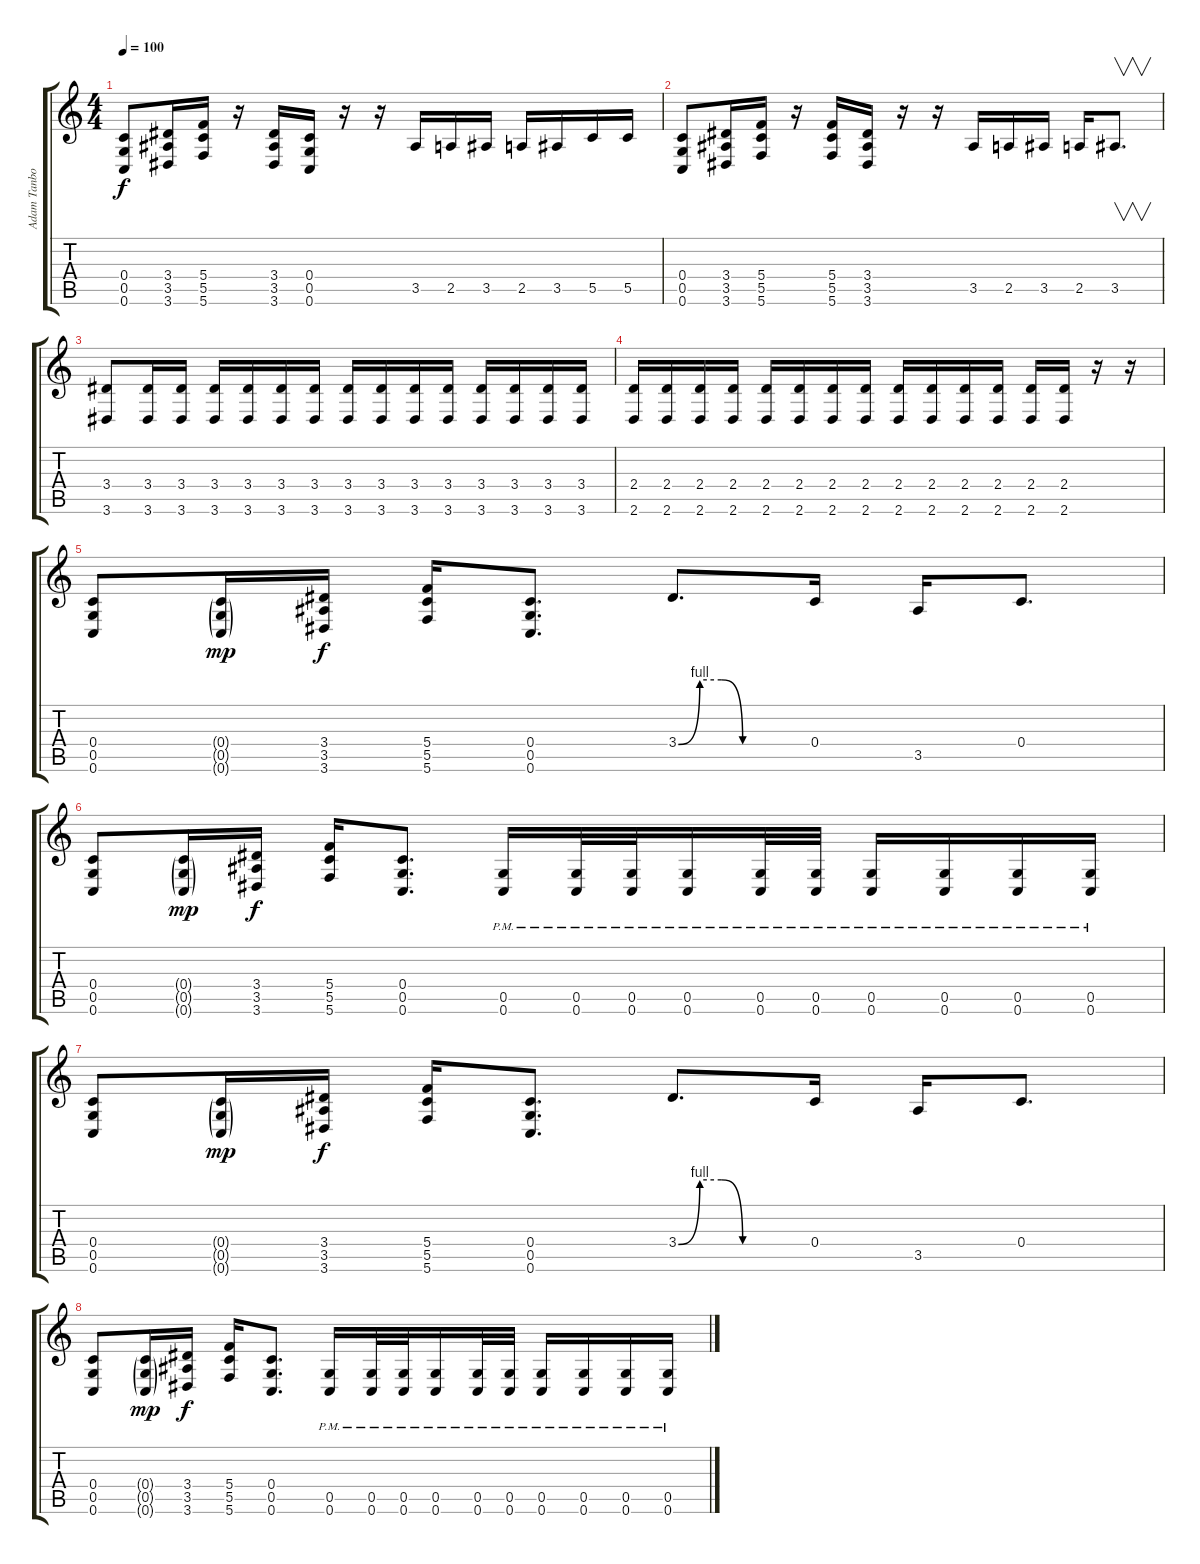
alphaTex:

\track ("Adam Tanbouz" "Adam Tanbo") {instrument distortionguitar}
\staff {score tabs}
\tuning (D4 A3 F3 C3 G2 C2) {hide}
\ts (4 4)
\tempo 100
\clef g2
\ks c
(0.4 0.5 0.6).8{dy f} (3.4 3.5 3.6).16 (5.4 5.5 5.6).16 r.16 (3.4 3.5 3.6).16 (0.4 0.5 0.6).16 r.16 r.16 3.5.16 2.5.16 3.5.16 2.5.16 3.5.16 5.5.16 5.5.16 |
(0.4 0.5 0.6).8 (3.4 3.5 3.6).16 (5.4 5.5 5.6).16 r.16 (5.4 5.5 5.6).16 (3.4 3.5 3.6).16 r.16 r.16 3.5.16 2.5.16 3.5.16 2.5.16 3.5.8{v d instrument guitarharmonics} |
(3.4 3.6).8{instrument distortionguitar} (3.4 3.6).16 (3.4 3.6).16 (3.4 3.6).16 (3.4 3.6).16 (3.4 3.6).16 (3.4 3.6).16 (3.4 3.6).16 (3.4 3.6).16 (3.4 3.6).16 (3.4 3.6).16 (3.4 3.6).16 (3.4 3.6).16 (3.4 3.6).16 (3.4 3.6).16 |
(2.4 2.6).16 (2.4 2.6).16 (2.4 2.6).16 (2.4 2.6).16 (2.4 2.6).16 (2.4 2.6).16 (2.4 2.6).16 (2.4 2.6).16 (2.4 2.6).16 (2.4 2.6).16 (2.4 2.6).16 (2.4 2.6).16 (2.4 2.6).16 (2.4 2.6).16 r.16 r.16 |
(0.4 0.5 0.6).8 (0.4{g} 0.5{g} 0.6{g}).16{dy mp} (3.4 3.5 3.6).16{dy f} (5.4 5.5 5.6).16 (0.4 0.5 0.6).8{d} 3.4{be (custom 0 0 10 4 20 4 30 0 60 0)}.8{d} 0.4.16 3.5.16 0.4.8{d} |
(0.4 0.5 0.6).8 (0.4{g} 0.5{g} 0.6{g}).16{dy mp} (3.4 3.5 3.6).16{dy f} (5.4 5.5 5.6).16 (0.4 0.5 0.6).8{d} (0.5 0.6{pm}).16 (0.5 0.6{pm}).32 (0.5 0.6{pm}).32 (0.5 0.6{pm}).16 (0.5 0.6{pm}).32 (0.5 0.6{pm}).32 (0.5 0.6{pm}).16 (0.5 0.6{pm}).16 (0.5 0.6{pm}).16 (0.5 0.6{pm}).16 |
(0.4 0.5 0.6).8 (0.4{g} 0.5{g} 0.6{g}).16{dy mp} (3.4 3.5 3.6).16{dy f} (5.4 5.5 5.6).16 (0.4 0.5 0.6).8{d} 3.4{be (custom 0 0 10 4 20 4 30 0 60 0)}.8{d} 0.4.16 3.5.16 0.4.8{d} |
(0.4 0.5 0.6).8 (0.4{g} 0.5{g} 0.6{g}).16{dy mp} (3.4 3.5 3.6).16{dy f} (5.4 5.5 5.6).16 (0.4 0.5 0.6).8{d} (0.5 0.6{pm}).16 (0.5 0.6{pm}).32 (0.5 0.6{pm}).32 (0.5 0.6{pm}).16 (0.5 0.6{pm}).32 (0.5 0.6{pm}).32 (0.5 0.6{pm}).16 (0.5 0.6{pm}).16 (0.5 0.6{pm}).16 (0.5 0.6{pm}).16
